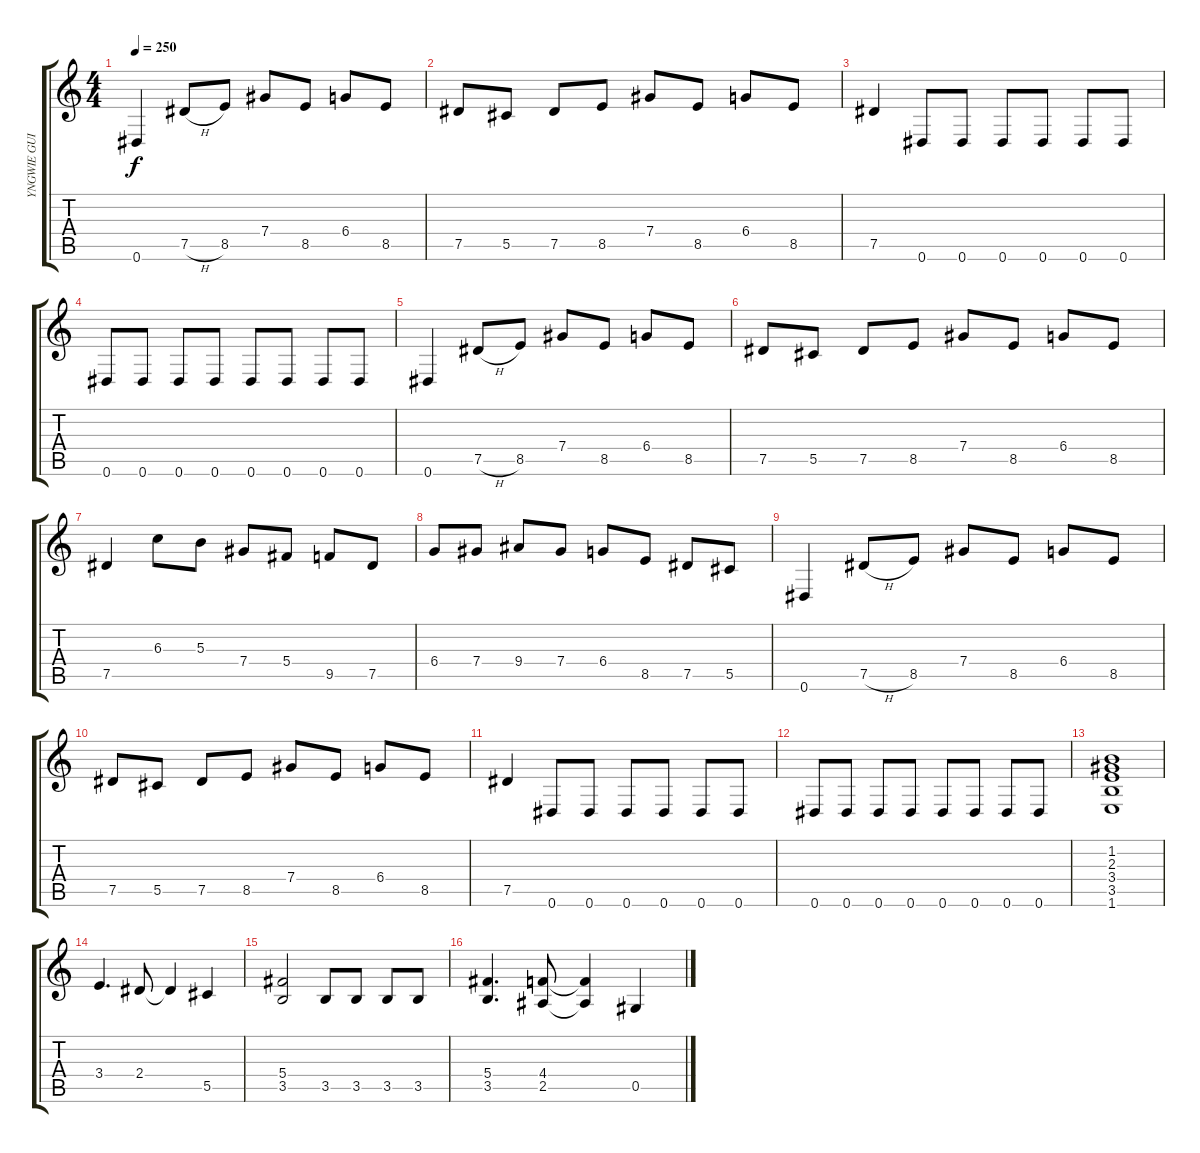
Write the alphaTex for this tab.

\track ("YNGWIE GUITAR 1" "YNGWIE GUI") {instrument overdrivenguitar}
\staff {score tabs}
\tuning (Eb4 Bb3 Gb3 Db3 Ab2 Eb2) {hide}
\ts (4 4)
\tempo 250
\clef g2
\ks aminor
0.6.4{dy f} 7.5{h}.8 8.5.8 7.4.8 8.5.8 6.4.8 8.5.8 |
7.5.8 5.5.8 7.5.8 8.5.8 7.4.8 8.5.8 6.4.8 8.5.8 |
7.5.4 0.6.8 0.6.8 0.6.8 0.6.8 0.6.8 0.6.8 |
0.6.8 0.6.8 0.6.8 0.6.8 0.6.8 0.6.8 0.6.8 0.6.8 |
0.6.4 7.5{h}.8 8.5.8 7.4.8 8.5.8 6.4.8 8.5.8 |
7.5.8 5.5.8 7.5.8 8.5.8 7.4.8 8.5.8 6.4.8 8.5.8 |
7.5.4 6.3.8 5.3.8 7.4.8 5.4.8 9.5.8 7.5.8 |
6.4.8 7.4.8 9.4.8 7.4.8 6.4.8 8.5.8 7.5.8 5.5.8 |
0.6.4 7.5{h}.8 8.5.8 7.4.8 8.5.8 6.4.8 8.5.8 |
7.5.8 5.5.8 7.5.8 8.5.8 7.4.8 8.5.8 6.4.8 8.5.8 |
7.5.4 0.6.8 0.6.8 0.6.8 0.6.8 0.6.8 0.6.8 |
0.6.8 0.6.8 0.6.8 0.6.8 0.6.8 0.6.8 0.6.8 0.6.8 |
(1.2 2.3 3.4 3.5 1.6).1 |
3.4.4{d} 2.4.8 2.4{t}.4 5.5.4 |
(5.4 3.5).2 3.5.8 3.5.8 3.5.8 3.5.8 |
(5.4 3.5).4{d} (4.4 2.5).8 (4.4{t} 2.5{t}).4 0.5.4
